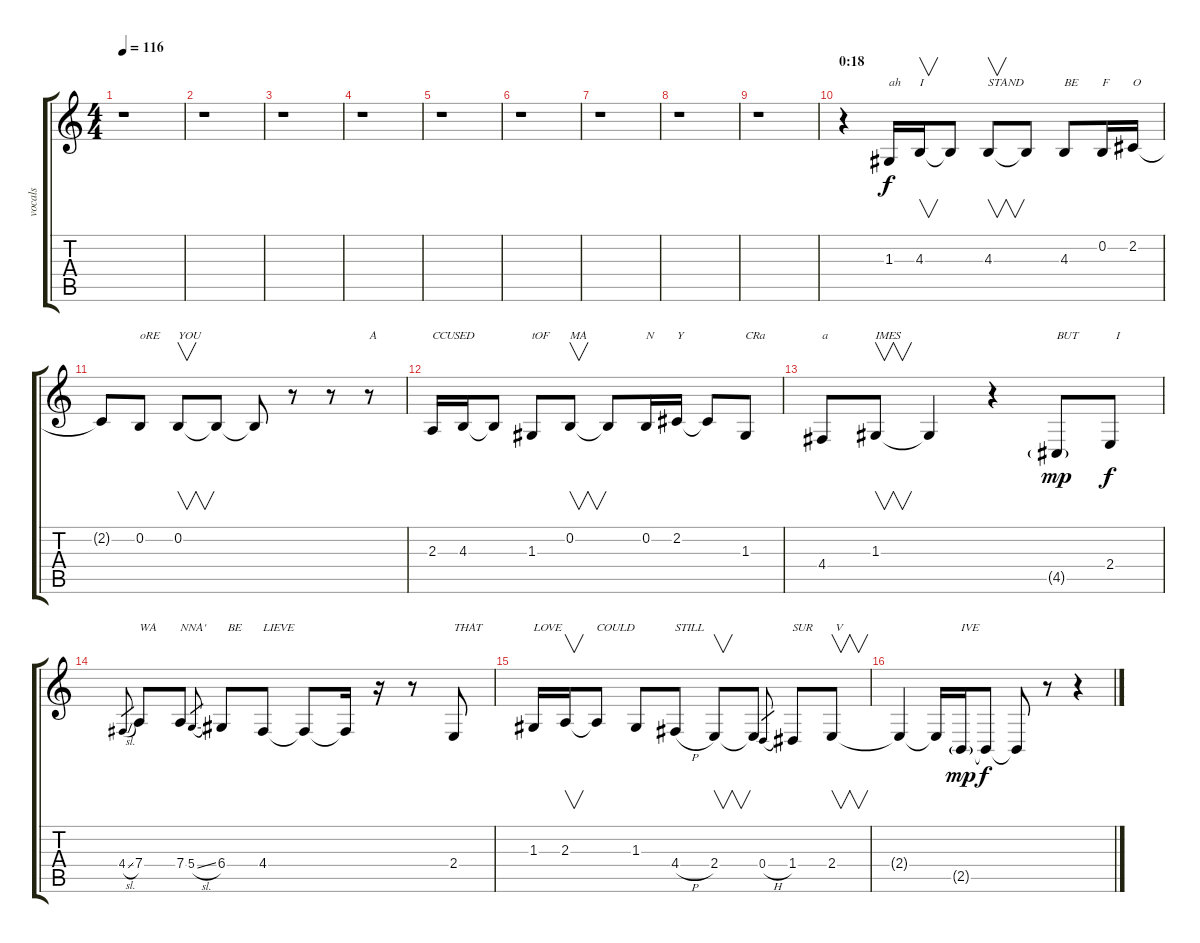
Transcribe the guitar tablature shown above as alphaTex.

\track ("vocals" "vocals") {instrument synthvoice}
\staff {score tabs}
\tuning (E4 B3 G3 D3 A2 E2) {hide}
\ts (4 4)
\tempo 116
\clef g2
\ks c
r.1{dy f instrument synthvoice} |
r.1 |
r.1 |
r.1 |
r.1 |
r.1 |
r.1 |
r.1 |
r.1 |
\section ("" "0:18")
r.4{txt " "} 1.3.16{txt "ah"} 4.3.16{v txt "I"} 4.3{t}.8 4.3.8{v txt "STAND"} 4.3{t}.8 4.3.8{txt "BE"} 0.2.16{txt "F"} 2.2.16{txt "O"} |
2.2{t}.8 0.2.8{txt "oRE"} 0.2.8{v txt "YOU"} 0.2{t}.8 0.2{t}.8 r.8 r.8 r.8{txt "A"} |
2.3.16{txt "CCUSED"} 4.3.16 4.3{t}.8 1.3.8{txt "tOF"} 0.2.8{v txt "MA"} 0.2{t}.8 0.2.16{txt "N"} 2.2.16{txt "Y"} 2.2{t}.8 1.3.8{txt "CRa"} |
4.4.8{txt "a"} 1.3.8{v txt "IMES"} 1.3{t}.4 r.4 4.5{g}.8{txt "BUT" dy mp} 2.4.8{txt "  I" dy f} |
4.4{sl}.8{gr} 7.4.8{txt "WA"} 7.4.8{txt "NNA'"} 5.4{sl}.8{gr} 6.4.8{txt "  BE"} 4.4.8{txt "LIEVE"} 4.4{t}.8 4.4{t}.16 r.16 r.8 2.4.8{txt "THAT"} |
1.3.16{txt "LOVE"} 2.3.16{v} 2.3{t}.8{txt "COULD"} 1.3.8 4.4{h}.8{txt "STILL"} 2.4.8{v} 2.4{t}.8 0.4{h}.8{gr} 1.4.8{txt "SUR"} 2.4.8{v txt " V"} |
2.4{t}.4 2.4{t}.16 2.5{g}.16{txt "IVE" dy mp} 2.5{t}.8{dy f} 2.5{t}.8 r.8 r.4
